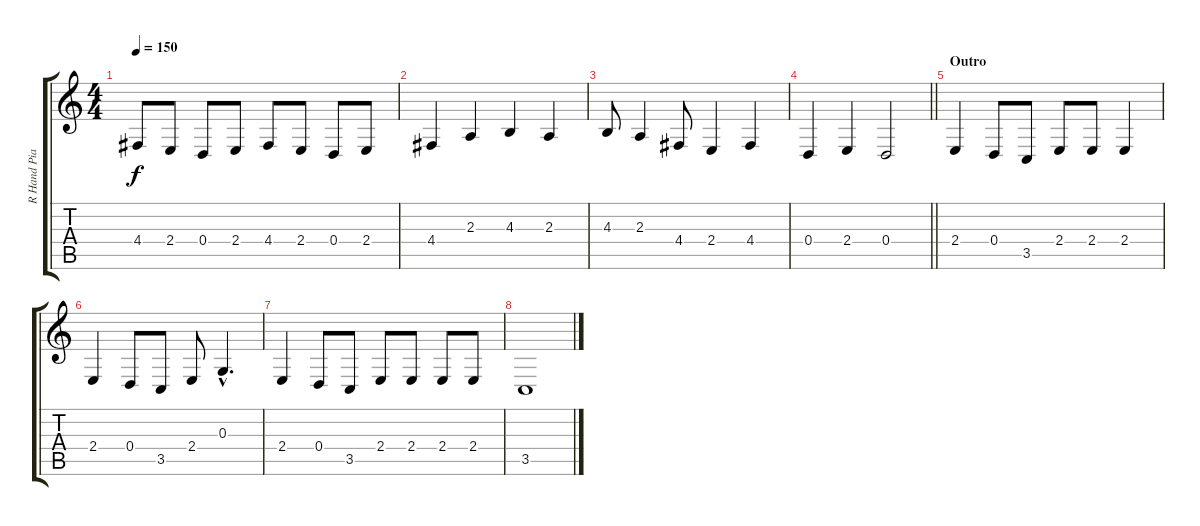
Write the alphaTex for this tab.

\track ("R Hand Piano" "R Hand Pia") {instrument lead2sawtooth}
\staff {score tabs}
\tuning (E4 B3 G3 D3 A2 E2) {hide}
\ts (4 4)
\tempo 150
\clef g2
\ks c
4.4.8{dy f} 2.4.8 0.4.8 2.4.8 4.4.8 2.4.8 0.4.8 2.4.8 |
4.4.4 2.3.4 4.3.4 2.3.4 |
4.3.8 2.3.4 4.4.8 2.4.4 4.4.4 |
\barLineRight lightlight
0.4.4 2.4.4 0.4.2 |
\section ("" "Outro")
2.4.4 0.4.8 3.5.8 2.4.8 2.4.8 2.4.4 |
2.4.4 0.4.8 3.5.8 2.4.8 0.3{hac}.4{d} |
2.4.4 0.4.8 3.5.8 2.4.8 2.4.8 2.4.8 2.4.8 |
3.5.1
